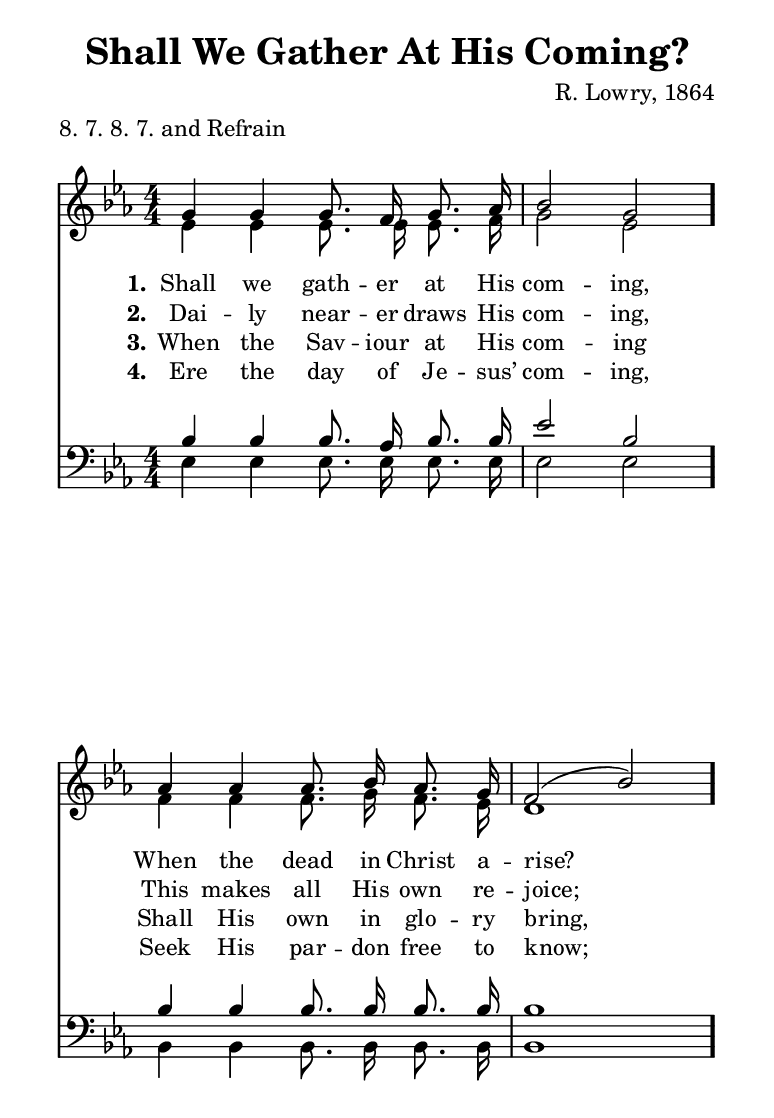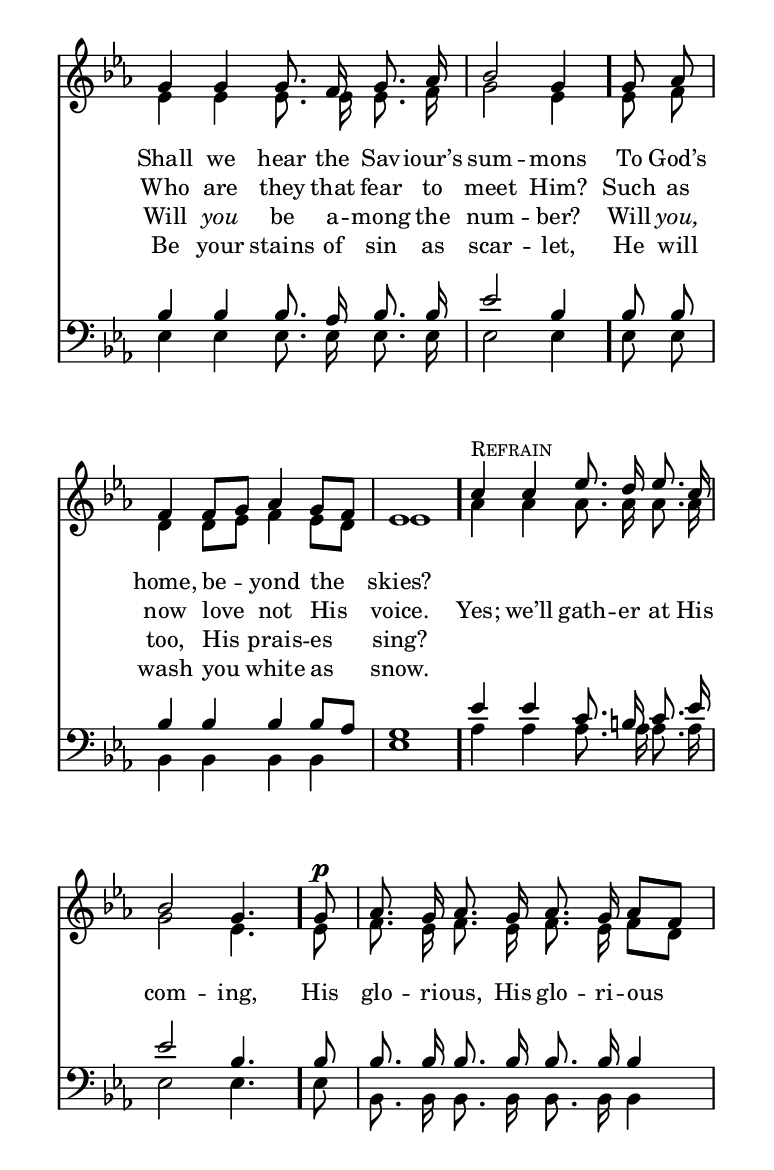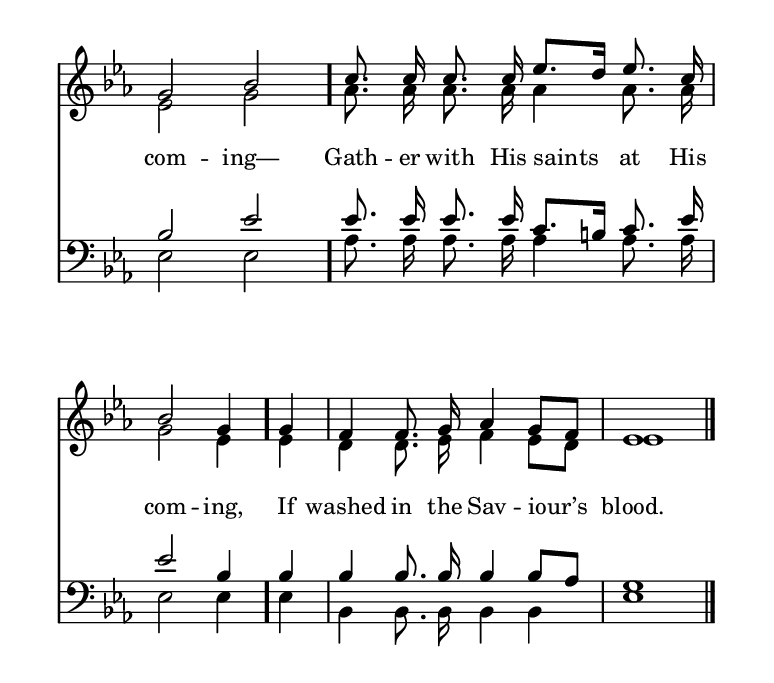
\include "common/global.ily"
\paper {
  \include "common/paper.ily"
  %ragged-bottom = ##t
  %ragged-last-bottom = ##t
  %systems-per-page = ##f
  %page-count = ##f
}

\header{
  hymnnumber = "35"
  title = "Shall We Gather At His Coming?"
  tunename = "Beautiful River"
  meter = "8. 7. 8. 7. and Refrain"
  %poet = ""
  composer = "R. Lowry, 1864"
  %copyright = ""
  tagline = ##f
}

% for fermata in MIDI
ta = { \tempo 4=90 }
tb = { \tempo 4=45 }

patternAA = { c4 c4 c8. c16 c8. c16 | c2 c2   } 
patternAB = { c4 c4 c8. c16 c8. c16 | c2( c2) } 
patternAC = { c4 c4 c8. c16 c8. c16 | c1      } 
patternAD = { c4 c4 c8. c16 c8. c16 | c2 c4   } 
patternAE = { c4 c4 c8. c16 c8. c16 | c2 c4.  } 

patternBA = { c8 c8 | c4 c8[ c8] c4 c8[ c8] | c1 }
patternBB = { c8 c8 | c4 c4      c4 c8[ c8] | c1 }
patternBC = { c8 c8 | c4 c4      c4 c4      | c1 }

patternCA = { c8 | c8. c16 c8. c16 c8. c16 c8[ c8] | c2 c2 }
patternCB = { c8 | c8. c16 c8. c16 c8. c16 c4      | c2 c2 }

patternDA = { c8. c16 c8. c16 c8.[ c16] c8. c16 | c2 c4 }
patternDB = { c8. c16 c8. c16 c4        c8. c16 | c2 c4 }

patternEA = { c4 | c4 c8. c16 c4 c8[ c8] | c1 }
patternEB = { c4 | c4 c8. c16 c4 c4      | c1 }

global = {
  \include "common/overrides.ily"
  \override Staff.TimeSignature.style = #'numbered
  \time 4/4
  \override Score.MetronomeMark.transparent = ##t % hide all fermata changes too
  \ta
  \key ees \major
  %\partial 4
  \autoBeamOff
}

notesSoprano = {
\global
\relative c'' {

  \changePitch \patternAA { g g g f g aes | bes g }
  \changePitch \patternAB { aes aes aes bes aes g | f bes }
  \changePitch \patternAD { g g g f g aes | bes g }
  \changePitch \patternBA { g aes | f f g aes g f | ees }

  << s^\markup { \small \caps "Refrain" }
  \changePitch \patternAE { c' c ees d ees c | bes g } >>
  \changePitch \patternCA { g^\markup { \dynamic p } | aes g aes g aes g aes f | g bes }
  \changePitch \patternDA { c c c c ees d ees c | bes g }
  \changePitch \patternEA { g | f f g aes g f | ees }

  \bar "|."

}
}

notesAlto = {
\global
\relative e' {

  \changePitch \patternAA { ees ees ees ees ees f | g ees }
  \changePitch \patternAC { f f f g f ees | d }
  \changePitch \patternAD { ees ees ees ees ees f | g ees }
  \changePitch \patternBA { ees f | d d ees f ees d | ees }

  \changePitch \patternAE { aes aes aes aes aes aes | g ees }
  \changePitch \patternCA { ees | f ees f ees f ees f d | ees g }
  \changePitch \patternDB { aes aes aes aes aes aes aes | g ees }
  \changePitch \patternEA { ees | d d ees f ees d | ees }

}
}

notesTenor = {
\global
\relative a {

  \changePitch \patternAA { bes bes bes aes bes bes | ees bes }
  \changePitch \patternAC { bes bes bes bes bes bes | bes }
  \changePitch \patternAD { bes bes bes aes bes bes | ees bes }
  \changePitch \patternBB { bes bes | bes bes bes bes aes | g }

  \changePitch \patternAE { ees' ees c b c ees | ees bes }
  \changePitch \patternCB { bes | bes bes bes bes bes bes bes | bes ees }
  \changePitch \patternDA { ees ees ees ees c b c ees | ees bes }
  \changePitch \patternEA { bes | bes bes bes bes bes aes | g }

}
}

notesBass = {
\global
\relative f {

  \changePitch \patternAA { ees ees ees ees ees ees | ees ees }
  \changePitch \patternAC { bes bes bes bes bes bes | bes }
  \changePitch \patternAD { ees ees ees ees ees ees | ees ees }
  \changePitch \patternBC { ees ees | bes bes bes bes | ees }

  \changePitch \patternAE { aes aes aes aes aes aes | ees ees }
  \changePitch \patternCB { ees | bes bes bes bes bes bes bes | ees ees }
  \changePitch \patternDB { aes aes aes aes aes aes aes | ees ees }
  \changePitch \patternEB { ees | bes bes bes bes bes | ees }

}
}

Refrain = \lyricmode {

Yes; we’ll gath -- er at His com -- ing, \bar "."
His glo -- ri -- ous, His glo -- ri -- ous com -- ing— \bar "."
Gath -- er with His saints at His com -- ing, \bar "."
If washed in the Sav -- iour’s blood. \bar "."

}

wordsA = \lyricmode {
\set stanza = "1."

Shall we gath -- er at His com -- ing, \bar "."
When the dead in Christ a -- rise? \bar "."
Shall we hear the Sav -- iour’s sum -- mons \bar "."
To God’s home, be -- yond the skies? \bar "."

}

wordsB = \lyricmode {
\set stanza = "2."

Dai -- ly near -- er draws His com -- ing,
This makes all His own re -- joice;
Who are they that fear to meet Him?
Such as now love not His voice.

\Refrain

}

wordsC = \lyricmode {
\set stanza = "3."

When the Sav -- iour at His com -- ing
Shall His own in glo -- ry bring,
Will { \italicsOn } you { \italicsOff } be a -- mong the num -- ber?
Will { \italicsOn } you, { \italicsOff } too, His prais -- es sing?

}

wordsD = \lyricmode {
\set stanza = "4."

Ere the day of Je -- sus’ com -- ing,
Seek His par -- don free to know;
Be your stains of sin as scar -- let,
He will wash you white as snow.

}

\score {
  \context ChoirStaff <<
    \context Staff = upper <<
      \set ChoirStaff.systemStartDelimiter = #'SystemStartBar
      \context Voice  = sopranos { \voiceOne << \notesSoprano >> }
      \context Voice  = altos { \voiceTwo << \notesAlto >> }
      \context Lyrics = one   \lyricsto sopranos \wordsA
      \context Lyrics = two   \lyricsto sopranos \wordsB
      \context Lyrics = three \lyricsto sopranos \wordsC
      \context Lyrics = four  \lyricsto sopranos \wordsD
      %\context Lyrics = five  \lyricsto sopranos \wordsE
    >>
    \context Staff = men <<
      \clef bass
      \context Voice  = tenors { \voiceOne << \notesTenor >> }
      \context Voice  = basses { \voiceTwo << \notesBass >> }
    >>
  >>
  \layout {
    \include "common/layout.ily"
  }
  \midi{
    \include "common/midi.ily"
  }
}

%\markup { \fill-line { \column {
%  \line{ \bold 5 \column { \wordsE } } \combine \null \vspace #0.4
%  \line{ \bold 6 \column { \wordsF } } \combine \null \vspace #0.4
%  \line{ \bold 7 \column { \wordsG } } \combine \null \vspace #0.4
%  \line{ \bold 8 \column { \wordsH } } \combine \null \vspace #0.4
%} } }

\version "2.19.49"  % necessary for upgrading to future LilyPond versions.

% vi:set et ts=2 sw=2 ai nocindent syntax=lilypond:
